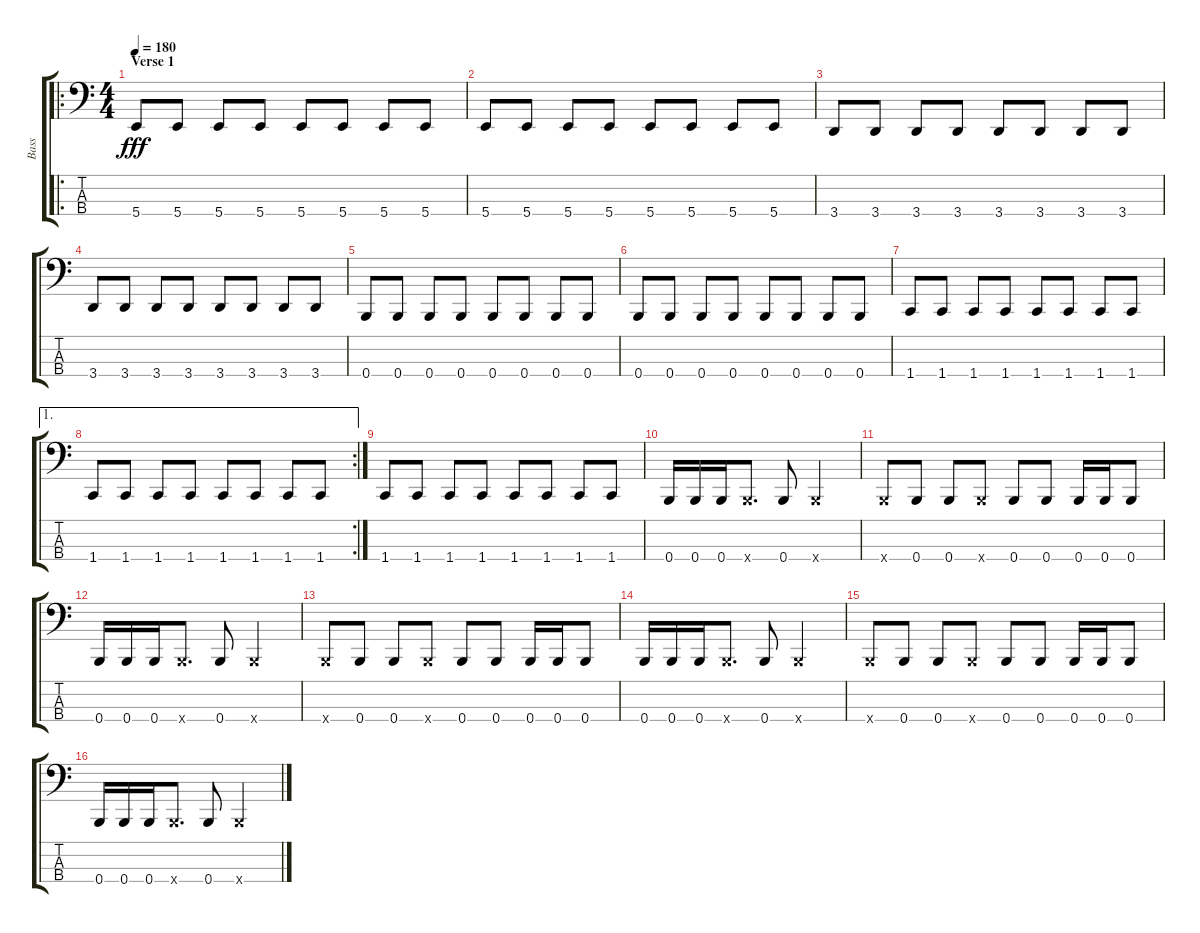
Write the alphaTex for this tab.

\track ("Bass" "Bass") {instrument electricbasspick}
\staff {score tabs}
\tuning (E1 B1 Gb1 B0) {hide}
\ro
\ts (4 4)
\section ("" "Verse 1")
\tempo 180
\clef f4
\ks c
5.4.8{dy fff} 5.4.8 5.4.8 5.4.8 5.4.8 5.4.8 5.4.8 5.4.8 |
5.4.8 5.4.8 5.4.8 5.4.8 5.4.8 5.4.8 5.4.8 5.4.8 |
3.4.8 3.4.8 3.4.8 3.4.8 3.4.8 3.4.8 3.4.8 3.4.8 |
3.4.8 3.4.8 3.4.8 3.4.8 3.4.8 3.4.8 3.4.8 3.4.8 |
0.4.8 0.4.8 0.4.8 0.4.8 0.4.8 0.4.8 0.4.8 0.4.8 |
0.4.8 0.4.8 0.4.8 0.4.8 0.4.8 0.4.8 0.4.8 0.4.8 |
1.4.8 1.4.8 1.4.8 1.4.8 1.4.8 1.4.8 1.4.8 1.4.8 |
\ae 1
\rc 2
1.4.8 1.4.8 1.4.8 1.4.8 1.4.8 1.4.8 1.4.8 1.4.8 |
1.4.8 1.4.8 1.4.8 1.4.8 1.4.8 1.4.8 1.4.8 1.4.8 |
0.4.16 0.4.16 0.4.16 0.4{x}.8{d} 0.4.8 0.4{x}.2 |
0.4{x}.8 0.4.8 0.4.8 0.4{x}.8 0.4.8 0.4.8 0.4.16 0.4.16 0.4.8 |
0.4.16 0.4.16 0.4.16 0.4{x}.8{d} 0.4.8 0.4{x}.2 |
0.4{x}.8 0.4.8 0.4.8 0.4{x}.8 0.4.8 0.4.8 0.4.16 0.4.16 0.4.8 |
0.4.16 0.4.16 0.4.16 0.4{x}.8{d} 0.4.8 0.4{x}.2 |
0.4{x}.8 0.4.8 0.4.8 0.4{x}.8 0.4.8 0.4.8 0.4.16 0.4.16 0.4.8 |
0.4.16 0.4.16 0.4.16 0.4{x}.8{d} 0.4.8 0.4{x}.2
